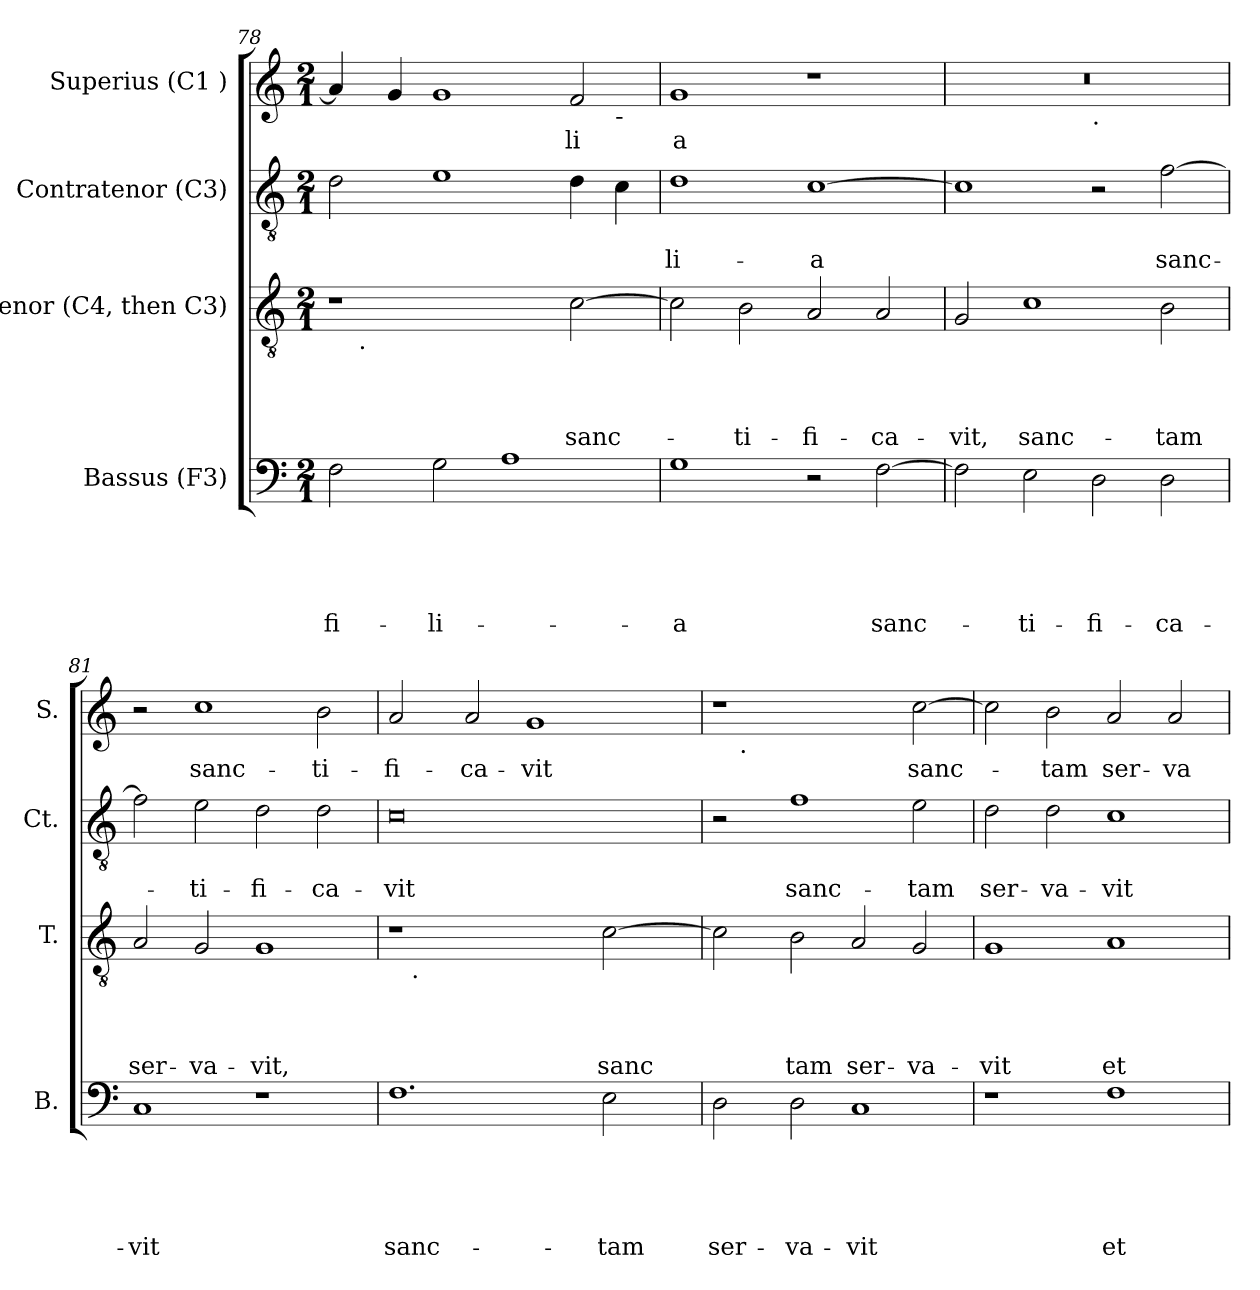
**kern	**text	**text	**text	**text	**text	**kern	**text	**text	**text	**text	**kern	**text	**text	**kern	**text
*part4	*part4	*part4	*part4	*part4	*part4	*part3	*part3	*part3	*part3	*part3	*part2	*part2	*part2	*part1	*part1
*staff4	*staff4	*staff4	*staff4	*staff4	*staff4	*staff3	*staff3	*staff3	*staff3	*staff3	*staff2	*staff2	*staff2	*staff1	*staff1
*I"Bassus (F3)	*	*	*	*	*	*I"Tenor (C4, then C3)	*	*	*	*	*I"Contratenor (C3)	*	*	*I"Superius (C1 )	*
*I'B.	*	*	*	*	*	*I'T.	*	*	*	*	*I'Ct.	*	*	*I'S.	*
*clefF4	*	*	*	*	*	*clefGv2	*	*	*	*	*clefGv2	*	*	*clefG2	*
*k[]	*	*	*	*	*	*k[]	*	*	*	*	*k[]	*	*	*k[]	*
*C:	*	*	*	*	*	*C:	*	*	*	*	*C:	*	*	*C:	*
*M2/1	*	*	*	*	*	*M2/1	*	*	*	*	*M2/1	*	*	*M2/1	*
=78	=78	=78	=78	=78	=78	=78	=78	=78	=78	=78	=78	=78	=78	=78	=78
!	!	!	!	!	!LO:LY:b	!	!	!	!	!	!	!	!	!	!
*	*	*	*	*	*	*^	*	*	*	*	*	*	*	*^	*
2F\	.	.	.	.	fi-	1r	8ryy	.	.	.	.	2d\	.	.	4a/]	1..ryy	.
!	!	!	!	!	!	!	!LO:TX:b:t=.	!	!	!	!	!	!	!	!	!	!
.	.	.	.	.	.	.	1...ryy	.	.	.	.	.	.	.	.	.	.
.	.	.	.	.	.	.	.	.	.	.	.	.	.	.	4g/	.	.
!	!	!	!	!	!LO:LY:b	!	!	!	!	!	!	!	!	!	!	!	!
2G\	.	.	.	.	-li-	.	.	.	.	.	.	1e	.	.	1g	.	.
1A	.	.	.	.	.	2ryy	.	.	.	.	.	.	.	.	.	.	.
!	!	!	!	!	!	!	!	!	!	!	!LO:LY:b	!	!	!	!	!	!LO:LY:b
.	.	.	.	.	.	[<2c\	.	.	.	.	sanc-	4d\	.	.	2f/	.	-li
!	!	!	!	!	!	!	!	!	!	!	!	!	!	!	!	!LO:TX:b:t=-	!
.	.	.	.	.	.	.	.	.	.	.	.	4c\	.	.	.	4ryy	.
!!LO:LB:g=z
=79	=79	=79	=79	=79	=79	=79	=79	=79	=79	=79	=79	=79	=79	=79	=79	=79	=79
!	!	!	!	!	!LO:LY:b:rj	!	!	!	!	!	!	!	!	!LO:LY:b:rj	!	!	!LO:LY:b:rj
*	*	*	*	*	*	*v	*v	*	*	*	*	*	*	*	*v	*v	*
1G	.	.	.	.	-a	2c\]	.	.	.	.	1d	.	-li-	1g	a
!	!	!	!	!	!	!	!	!	!	!LO:LY:b	!	!	!	!	!
.	.	.	.	.	.	2B\	.	.	.	-ti-	.	.	.	.	.
!	!	!	!	!	!	!	!	!	!	!LO:LY:b	!	!	!LO:LY:b:rj	!	!
2r	.	.	.	.	.	2A/	.	.	.	-fi-	[>1c	.	-a	1r	.
!	!	!	!	!	!LO:LY:b	!	!	!	!	!LO:LY:b	!	!	!	!	!
[>2F\	.	.	.	.	sanc-	2A/	.	.	.	-ca-	.	.	.	.	.
=80	=80	=80	=80	=80	=80	=80	=80	=80	=80	=80	=80	=80	=80	=80	=80
!	!	!	!	!	!	!	!	!	!	!LO:LY:b	!	!	!	!	!
*	*	*	*	*	*	*	*	*	*	*	*	*	*	*^	*
2F\]	.	.	.	.	.	2G/	.	.	.	-vit,	1c]	.	.	0r	1ryy	.
!	!	!	!	!	!LO:LY:b	!	!	!	!	!LO:LY:b	!	!	!	!	!	!
2E\	.	.	.	.	-ti-	1c	.	.	.	sanc-	.	.	.	.	.	.
!	!	!	!	!	!	!	!	!	!	!	!	!	!	!	!LO:TX:b:t=.	!
!	!	!	!	!	!LO:LY:b	!	!	!	!	!	!	!	!	!	!	!
2D\	.	.	.	.	-fi-	.	.	.	.	.	2r	.	.	.	1ryy	.
!	!	!	!	!	!LO:LY:b	!	!	!	!	!LO:LY:b	!	!	!LO:LY:b	!	!	!
2D\	.	.	.	.	-ca-	2B\	.	.	.	-tam	[>2f\	.	sanc-	.	.	.
=81	=81	=81	=81	=81	=81	=81	=81	=81	=81	=81	=81	=81	=81	=81	=81	=81
!	!	!	!	!	!LO:LY:b	!	!	!	!	!LO:LY:b	!	!	!	!	!	!
*	*	*	*	*	*	*	*	*	*	*	*	*	*	*v	*v	*
1C	.	.	.	.	-vit	2A/	.	.	.	ser-	2f\]	.	.	2r	.
!	!	!	!	!	!	!	!	!	!	!LO:LY:b	!	!	!LO:LY:b	!	!LO:LY:b
.	.	.	.	.	.	2G/	.	.	.	-va-	2e\	.	-ti-	1cc	sanc-
!	!	!	!	!	!	!	!	!	!	!LO:LY:b	!	!	!LO:LY:b	!	!
1r	.	.	.	.	.	1G	.	.	.	-vit,	2d\	.	-fi-	.	.
!	!	!	!	!	!	!	!	!	!	!	!	!	!LO:LY:b	!	!LO:LY:b
.	.	.	.	.	.	.	.	.	.	.	2d\	.	-ca-	2b\	-ti-
=82	=82	=82	=82	=82	=82	=82	=82	=82	=82	=82	=82	=82	=82	=82	=82
!	!	!	!	!	!LO:LY:b	!	!	!	!	!	!	!	!LO:LY:b:rj	!	!LO:LY:b
*	*	*	*	*	*	*^	*	*	*	*	*	*	*	*	*
1.F	.	.	.	.	sanc-	1r	16.ryy	.	.	.	.	0c	.	-vit	2a/	-fi-
!	!	!	!	!	!	!	!LO:TX:b:t=.	!	!	!	!	!	!	!	!	!
.	.	.	.	.	.	.	1ryy	.	.	.	.	.	.	.	.	.
!	!	!	!	!	!	!	!	!	!	!	!	!	!	!	!	!LO:LY:b
.	.	.	.	.	.	.	.	.	.	.	.	.	.	.	2a/	-ca-
!	!	!	!	!	!	!	!	!	!	!	!	!	!	!	!	!LO:LY:b
.	.	.	.	.	.	2ryy	.	.	.	.	.	.	.	.	1g	-vit
.	.	.	.	.	.	.	2ryy	.	.	.	.	.	.	.	.	.
!	!	!	!	!	!LO:LY:b	!	!	!	!	!	!LO:LY:b	!	!	!	!	!
2E\	.	.	.	.	-tam	[>2c\	.	.	.	.	sanc	.	.	.	.	.
.	.	.	.	.	.	.	4ryy	.	.	.	.	.	.	.	.	.
.	.	.	.	.	.	.	8ryy	.	.	.	.	.	.	.	.	.
.	.	.	.	.	.	.	32ryy	.	.	.	.	.	.	.	.	.
!!LO:PB:g=z
=83	=83	=83	=83	=83	=83	=83	=83	=83	=83	=83	=83	=83	=83	=83	=83	=83
!	!	!	!	!	!LO:LY:b	!	!	!	!	!	!	!	!	!	!	!
*	*	*	*	*	*	*v	*v	*	*	*	*	*	*	*	*^	*
2D\	.	.	.	.	ser-	2c\]	.	.	.	.	2r	.	.	1r	8ryy	.
!	!	!	!	!	!	!	!	!	!	!	!	!	!	!	!LO:TX:b:t=.	!
.	.	.	.	.	.	.	.	.	.	.	.	.	.	.	1...ryy	.
!	!	!	!	!	!LO:LY:b	!	!	!	!	!LO:LY:b	!	!	!LO:LY:b	!	!	!
2D\	.	.	.	.	-va-	2B\	.	.	.	tam	1f	.	sanc-	.	.	.
!	!	!	!	!	!LO:LY:b	!	!	!	!	!LO:LY:b	!	!	!	!	!	!
1C	.	.	.	.	-vit	2A/	.	.	.	ser-	.	.	.	2ryy	.	.
!	!	!	!	!	!	!	!	!	!	!LO:LY:b	!	!	!LO:LY:b	!	!	!LO:LY:b
.	.	.	.	.	.	2G/	.	.	.	-va-	2e\	.	-tam	[>2cc\	.	sanc-
=84	=84	=84	=84	=84	=84	=84	=84	=84	=84	=84	=84	=84	=84	=84	=84	=84
!	!	!	!	!	!	!	!	!	!	!LO:LY:b	!	!	!LO:LY:b	!	!	!
*	*	*	*	*	*	*	*	*	*	*	*	*	*	*v	*v	*
1r	.	.	.	.	.	1G	.	.	.	-vit	2d\	.	ser-	2cc\]	.
!	!	!	!	!	!	!	!	!	!	!	!	!	!LO:LY:b	!	!LO:LY:b
.	.	.	.	.	.	.	.	.	.	.	2d\	.	-va-	2b\	-tam
!	!	!	!	!	!LO:LY:b	!	!	!	!	!LO:LY:b	!	!	!LO:LY:b	!	!LO:LY:b
1F	.	.	.	.	et	1A	.	.	.	et	1c	.	-vit	2a/	ser-
!	!	!	!	!	!	!	!	!	!	!	!	!	!	!	!LO:LY:b
.	.	.	.	.	.	.	.	.	.	.	.	.	.	2a/	-va-
=	=	=	=	=	=	=	=	=	=	=	=	=	=	=	=
*-	*-	*-	*-	*-	*-	*-	*-	*-	*-	*-	*-	*-	*-	*-	*-
